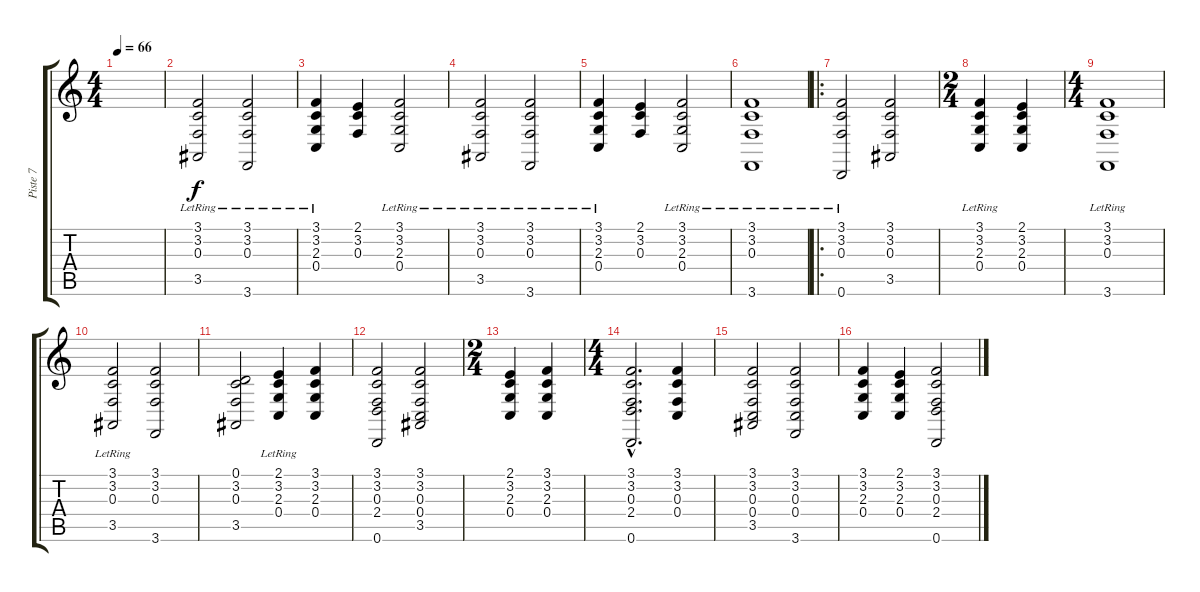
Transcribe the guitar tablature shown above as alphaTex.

\track ("Piste 7" "Piste 7") {instrument pad2warm}
\staff {score tabs}
\tuning (D4 A3 F3 C3 G2 D2) {hide}
\ts (4 4)
\tempo 66
\clef g2
\ks c
|
(3.1{lr} 3.2 0.3 3.5{lr}).2 (3.1{lr} 3.2 0.3 3.6{lr}).2 |
(3.1{lr} 3.2 2.3 0.4{lr}).4 (2.1 3.2 0.3).4 (3.1{lr} 3.2 2.3 0.4{lr}).2 |
(3.1{lr} 3.2 0.3 3.5{lr}).2 (3.1{lr} 3.2 0.3 3.6{lr}).2 |
(3.1{lr} 3.2 2.3 0.4{lr}).4 (2.1 3.2 0.3).4 (3.1{lr} 3.2 2.3 0.4{lr}).2 |
(3.1 3.2 0.3 3.6{lr}).1 |
\ro
(3.1{lr} 3.2 0.3 0.6{lr}).2 (3.1 3.2 0.3 3.5).2 |
\ts (2 4)
(3.1{lr} 3.2 2.3 0.4{lr}).4 (2.1 3.2 2.3 0.4).4 |
\ts (4 4)
(3.1 3.2 0.3 3.6{lr}).1 |
(3.1{lr} 3.2 0.3 3.5{lr}).2 (3.1 3.2 0.3 3.6).2 |
(0.1 3.2 0.3 3.5).2 (2.1{lr} 3.2 2.3 0.4).4 (3.1 3.2 2.3 0.4).4 |
(3.1 3.2 0.3 2.4 0.6).2 (3.1 3.2 0.3 0.4 3.5).2 |
\ts (2 4)
(2.1 3.2 2.3 0.4).4 (3.1 3.2 2.3 0.4).4 |
\ts (4 4)
(3.1{hac} 3.2{hac} 0.3{hac} 2.4{hac} 0.6{hac}).2{d} (3.1 3.2 0.3 0.4).4 |
(3.1 3.2 0.3 0.4 3.5).2 (3.1 3.2 0.3 0.4 3.6).2 |
(3.1 3.2 2.3 0.4).4 (2.1 3.2 2.3 0.4).4 (3.1 3.2 0.3 2.4 0.6).2
